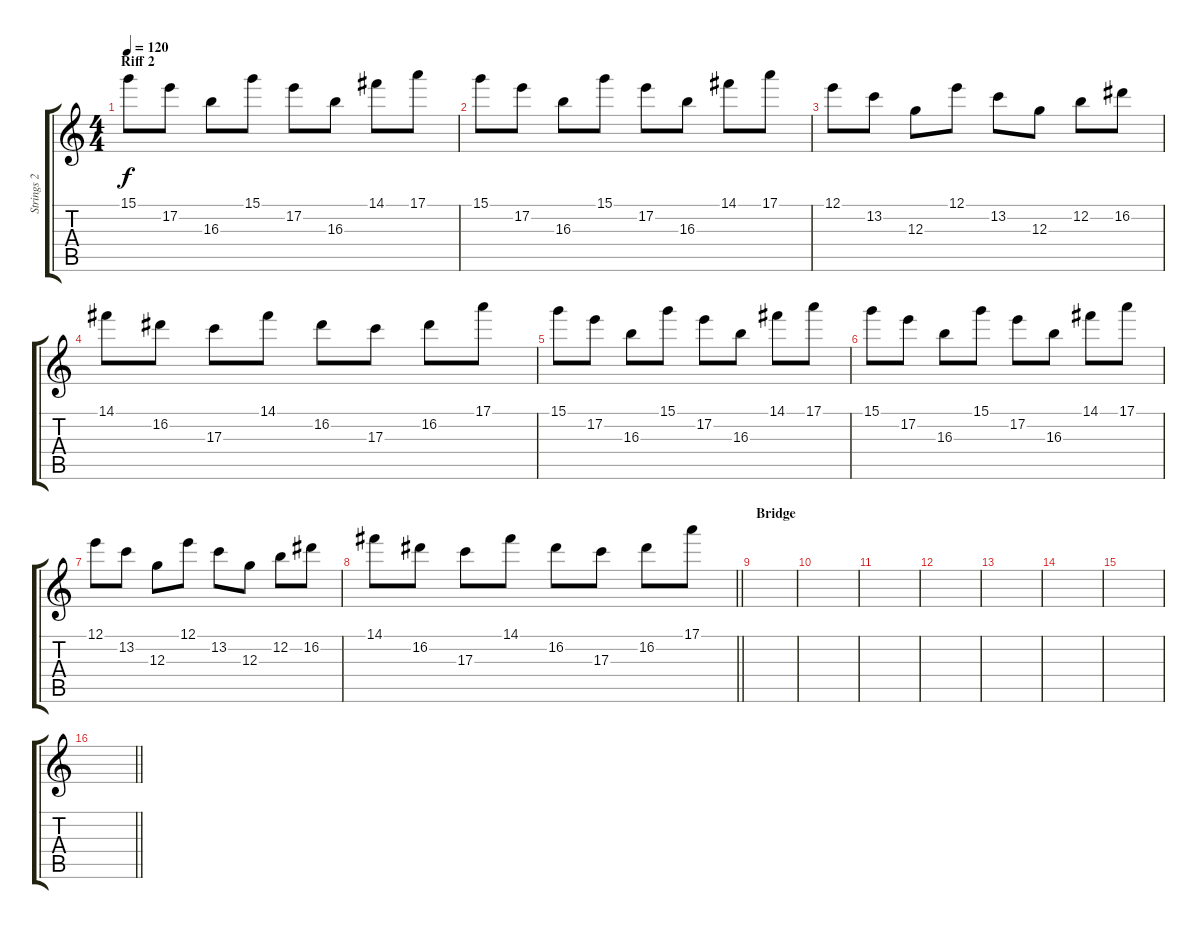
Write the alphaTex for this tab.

\track ("Strings 2" "Strings 2") {instrument acousticguitarnylon}
\staff {score tabs}
\tuning (E4 B3 G3 D3 A2 E2) {hide}
\ts (4 4)
\section ("" "Riff 2")
\tempo 120
\clef g2
\ks c
15.1.8{dy f instrument synthstrings1} 17.2.8 16.3.8 15.1.8 17.2.8 16.3.8 14.1.8 17.1.8 |
15.1.8 17.2.8 16.3.8 15.1.8 17.2.8 16.3.8 14.1.8 17.1.8 |
12.1.8 13.2.8 12.3.8 12.1.8 13.2.8 12.3.8 12.2.8 16.2.8 |
14.1.8 16.2.8 17.3.8 14.1.8 16.2.8 17.3.8 16.2.8 17.1.8 |
15.1.8 17.2.8 16.3.8 15.1.8 17.2.8 16.3.8 14.1.8 17.1.8 |
15.1.8 17.2.8 16.3.8 15.1.8 17.2.8 16.3.8 14.1.8 17.1.8 |
12.1.8 13.2.8 12.3.8 12.1.8 13.2.8 12.3.8 12.2.8 16.2.8 |
\barLineRight lightlight
14.1.8 16.2.8 17.3.8 14.1.8 16.2.8 17.3.8 16.2.8 17.1.8 |
\section ("" "Bridge")
|
|
|
|
|
|
|
\barLineRight lightlight
